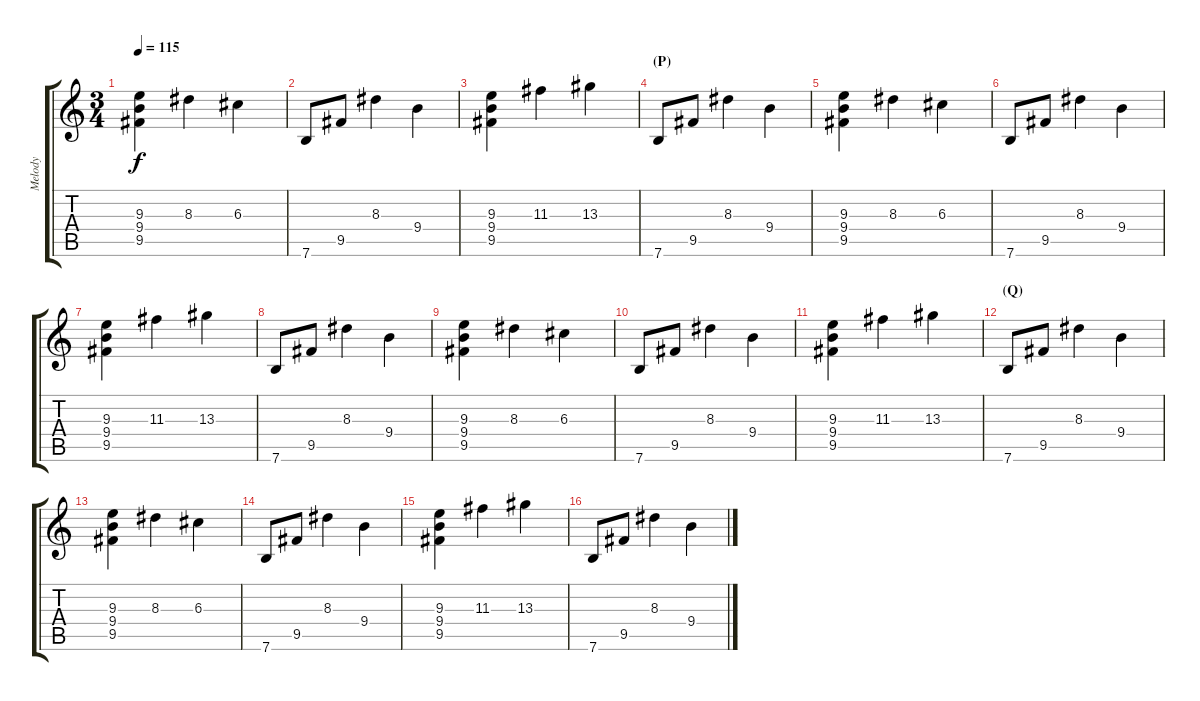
\track ("Melody" "Melody") {instrument electricguitarjazz}
\staff {score tabs}
\tuning (E4 B3 G3 D3 A2 E2) {hide}
\ts (3 4)
\tempo 115
\clef g2
\ks c
(9.3 9.4 9.5).4{dy f} 8.3.4 6.3.4 |
7.6.8 9.5.8 8.3.4 9.4.4 |
(9.3 9.4 9.5).4 11.3.4 13.3.4 |
\section ("" "(P)")
7.6.8 9.5.8 8.3.4 9.4.4 |
(9.3 9.4 9.5).4 8.3.4 6.3.4 |
7.6.8 9.5.8 8.3.4 9.4.4 |
(9.3 9.4 9.5).4 11.3.4 13.3.4 |
7.6.8 9.5.8 8.3.4 9.4.4 |
(9.3 9.4 9.5).4 8.3.4 6.3.4 |
7.6.8 9.5.8 8.3.4 9.4.4 |
(9.3 9.4 9.5).4 11.3.4 13.3.4 |
\section ("" "(Q)")
7.6.8 9.5.8 8.3.4 9.4.4 |
(9.3 9.4 9.5).4 8.3.4 6.3.4 |
7.6.8 9.5.8 8.3.4 9.4.4 |
(9.3 9.4 9.5).4 11.3.4 13.3.4 |
7.6.8 9.5.8 8.3.4 9.4.4
